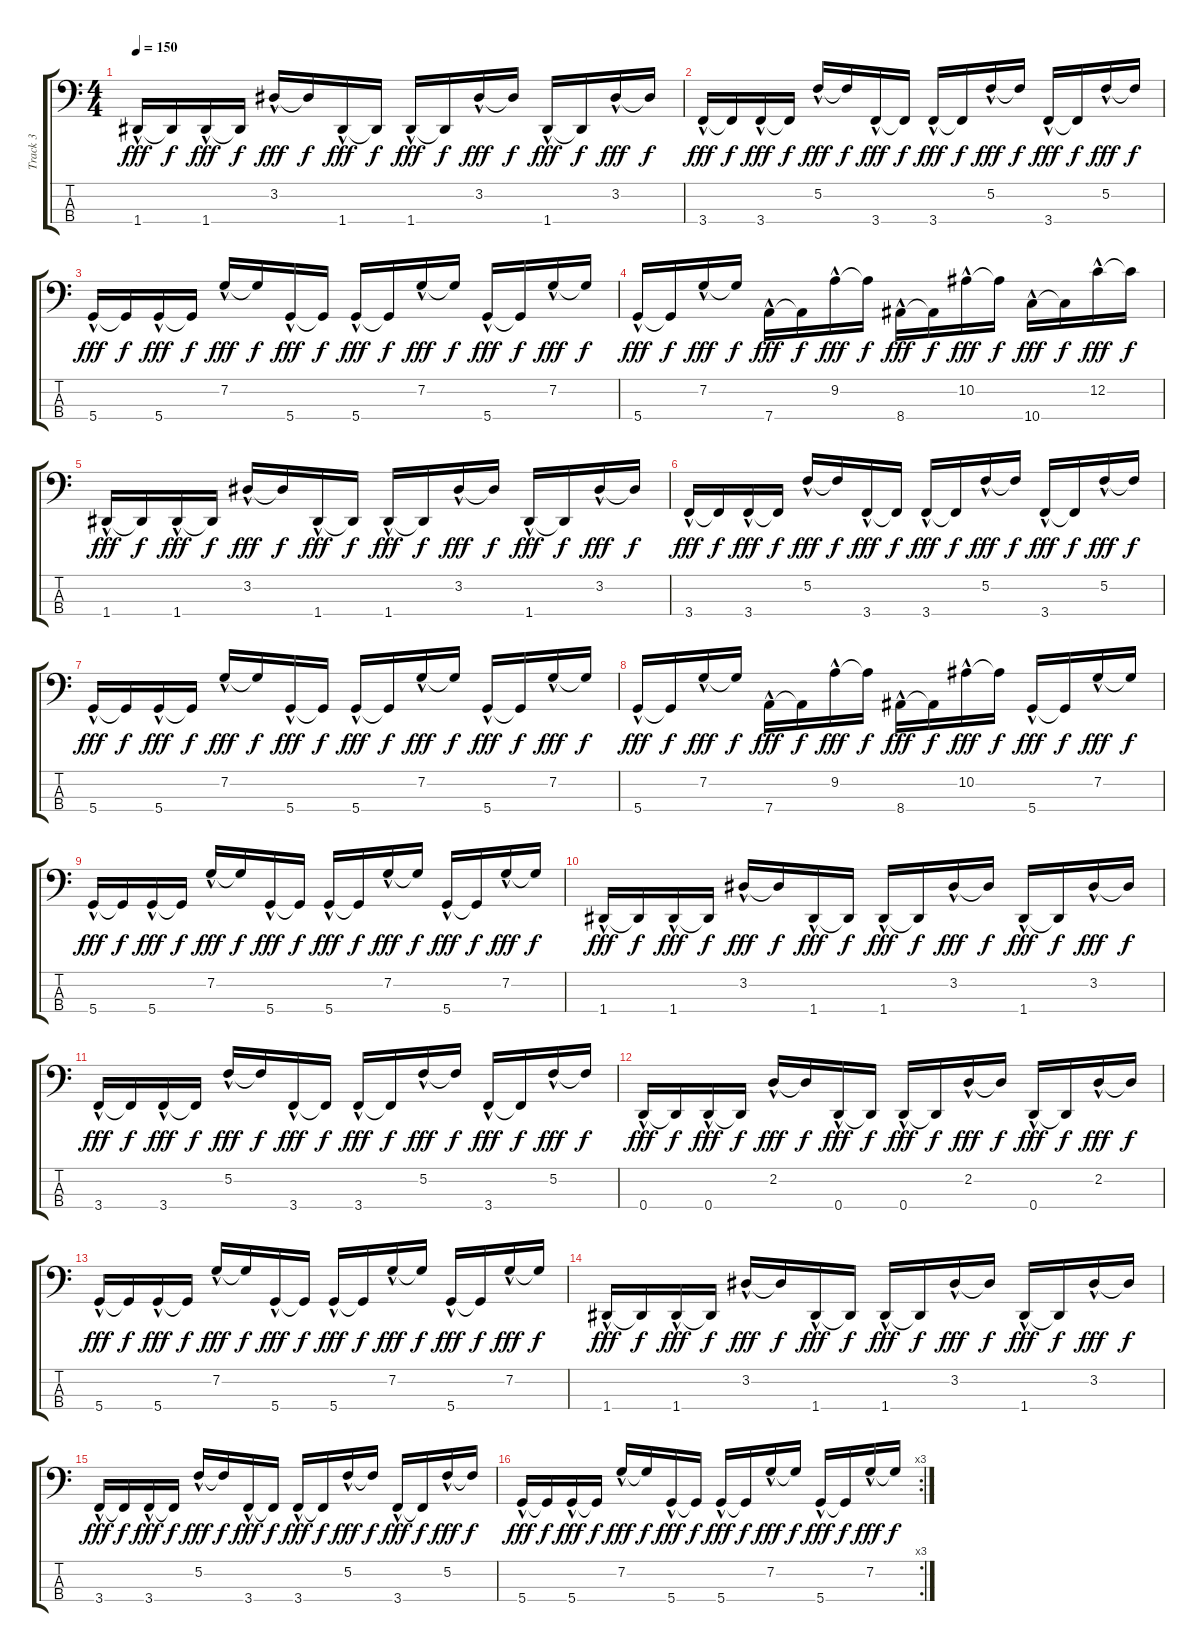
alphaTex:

\track ("Track 3" "Track 3") {instrument slapbass2 bank 2}
\staff {score tabs}
\tuning (F2 C2 G1 D1) {hide}
\ts (4 4)
\tempo 150
\clef f4
\ks c
1.4{hac}.16{dy fff} 1.4{t}.16{dy f} 1.4{hac}.16{dy fff} 1.4{t}.16{dy f} 3.2{hac}.16{dy fff} 3.2{t}.16{dy f} 1.4{hac}.16{dy fff} 1.4{t}.16{dy f} 1.4{hac}.16{dy fff} 1.4{t}.16{dy f} 3.2{hac}.16{dy fff} 3.2{t}.16{dy f} 1.4{hac}.16{dy fff} 1.4{t}.16{dy f} 3.2{hac}.16{dy fff} 3.2{t}.16{dy f} |
3.4{hac}.16{dy fff} 3.4{t}.16{dy f} 3.4{hac}.16{dy fff} 3.4{t}.16{dy f} 5.2{hac}.16{dy fff} 5.2{t}.16{dy f} 3.4{hac}.16{dy fff} 3.4{t}.16{dy f} 3.4{hac}.16{dy fff} 3.4{t}.16{dy f} 5.2{hac}.16{dy fff} 5.2{t}.16{dy f} 3.4{hac}.16{dy fff} 3.4{t}.16{dy f} 5.2{hac}.16{dy fff} 5.2{t}.16{dy f} |
5.4{hac}.16{dy fff} 5.4{t}.16{dy f} 5.4{hac}.16{dy fff} 5.4{t}.16{dy f} 7.2{hac}.16{dy fff} 7.2{t}.16{dy f} 5.4{hac}.16{dy fff} 5.4{t}.16{dy f} 5.4{hac}.16{dy fff} 5.4{t}.16{dy f} 7.2{hac}.16{dy fff} 7.2{t}.16{dy f} 5.4{hac}.16{dy fff} 5.4{t}.16{dy f} 7.2{hac}.16{dy fff} 7.2{t}.16{dy f} |
5.4{hac}.16{dy fff} 5.4{t}.16{dy f} 7.2{hac}.16{dy fff} 7.2{t}.16{dy f} 7.4{hac}.16{dy fff} 7.4{t}.16{dy f} 9.2{hac}.16{dy fff} 9.2{t}.16{dy f} 8.4{hac}.16{dy fff} 8.4{t}.16{dy f} 10.2{hac}.16{dy fff} 10.2{t}.16{dy f} 10.4{hac}.16{dy fff} 10.4{t}.16{dy f} 12.2{hac}.16{dy fff} 12.2{t}.16{dy f} |
1.4{hac}.16{dy fff} 1.4{t}.16{dy f} 1.4{hac}.16{dy fff} 1.4{t}.16{dy f} 3.2{hac}.16{dy fff} 3.2{t}.16{dy f} 1.4{hac}.16{dy fff} 1.4{t}.16{dy f} 1.4{hac}.16{dy fff} 1.4{t}.16{dy f} 3.2{hac}.16{dy fff} 3.2{t}.16{dy f} 1.4{hac}.16{dy fff} 1.4{t}.16{dy f} 3.2{hac}.16{dy fff} 3.2{t}.16{dy f} |
3.4{hac}.16{dy fff} 3.4{t}.16{dy f} 3.4{hac}.16{dy fff} 3.4{t}.16{dy f} 5.2{hac}.16{dy fff} 5.2{t}.16{dy f} 3.4{hac}.16{dy fff} 3.4{t}.16{dy f} 3.4{hac}.16{dy fff} 3.4{t}.16{dy f} 5.2{hac}.16{dy fff} 5.2{t}.16{dy f} 3.4{hac}.16{dy fff} 3.4{t}.16{dy f} 5.2{hac}.16{dy fff} 5.2{t}.16{dy f} |
5.4{hac}.16{dy fff} 5.4{t}.16{dy f} 5.4{hac}.16{dy fff} 5.4{t}.16{dy f} 7.2{hac}.16{dy fff} 7.2{t}.16{dy f} 5.4{hac}.16{dy fff} 5.4{t}.16{dy f} 5.4{hac}.16{dy fff} 5.4{t}.16{dy f} 7.2{hac}.16{dy fff} 7.2{t}.16{dy f} 5.4{hac}.16{dy fff} 5.4{t}.16{dy f} 7.2{hac}.16{dy fff} 7.2{t}.16{dy f} |
5.4{hac}.16{dy fff} 5.4{t}.16{dy f} 7.2{hac}.16{dy fff} 7.2{t}.16{dy f} 7.4{hac}.16{dy fff} 7.4{t}.16{dy f} 9.2{hac}.16{dy fff} 9.2{t}.16{dy f} 8.4{hac}.16{dy fff} 8.4{t}.16{dy f} 10.2{hac}.16{dy fff} 10.2{t}.16{dy f} 5.4{hac}.16{dy fff} 5.4{t}.16{dy f} 7.2{hac}.16{dy fff} 7.2{t}.16{dy f} |
5.4{hac}.16{dy fff} 5.4{t}.16{dy f} 5.4{hac}.16{dy fff} 5.4{t}.16{dy f} 7.2{hac}.16{dy fff} 7.2{t}.16{dy f} 5.4{hac}.16{dy fff} 5.4{t}.16{dy f} 5.4{hac}.16{dy fff} 5.4{t}.16{dy f} 7.2{hac}.16{dy fff} 7.2{t}.16{dy f} 5.4{hac}.16{dy fff} 5.4{t}.16{dy f} 7.2{hac}.16{dy fff} 7.2{t}.16{dy f} |
1.4{hac}.16{dy fff} 1.4{t}.16{dy f} 1.4{hac}.16{dy fff} 1.4{t}.16{dy f} 3.2{hac}.16{dy fff} 3.2{t}.16{dy f} 1.4{hac}.16{dy fff} 1.4{t}.16{dy f} 1.4{hac}.16{dy fff} 1.4{t}.16{dy f} 3.2{hac}.16{dy fff} 3.2{t}.16{dy f} 1.4{hac}.16{dy fff} 1.4{t}.16{dy f} 3.2{hac}.16{dy fff} 3.2{t}.16{dy f} |
3.4{hac}.16{dy fff} 3.4{t}.16{dy f} 3.4{hac}.16{dy fff} 3.4{t}.16{dy f} 5.2{hac}.16{dy fff} 5.2{t}.16{dy f} 3.4{hac}.16{dy fff} 3.4{t}.16{dy f} 3.4{hac}.16{dy fff} 3.4{t}.16{dy f} 5.2{hac}.16{dy fff} 5.2{t}.16{dy f} 3.4{hac}.16{dy fff} 3.4{t}.16{dy f} 5.2{hac}.16{dy fff} 5.2{t}.16{dy f} |
0.4{hac}.16{dy fff} 0.4{t}.16{dy f} 0.4{hac}.16{dy fff} 0.4{t}.16{dy f} 2.2{hac}.16{dy fff} 2.2{t}.16{dy f} 0.4{hac}.16{dy fff} 0.4{t}.16{dy f} 0.4{hac}.16{dy fff} 0.4{t}.16{dy f} 2.2{hac}.16{dy fff} 2.2{t}.16{dy f} 0.4{hac}.16{dy fff} 0.4{t}.16{dy f} 2.2{hac}.16{dy fff} 2.2{t}.16{dy f} |
5.4{hac}.16{dy fff} 5.4{t}.16{dy f} 5.4{hac}.16{dy fff} 5.4{t}.16{dy f} 7.2{hac}.16{dy fff} 7.2{t}.16{dy f} 5.4{hac}.16{dy fff} 5.4{t}.16{dy f} 5.4{hac}.16{dy fff} 5.4{t}.16{dy f} 7.2{hac}.16{dy fff} 7.2{t}.16{dy f} 5.4{hac}.16{dy fff} 5.4{t}.16{dy f} 7.2{hac}.16{dy fff} 7.2{t}.16{dy f} |
1.4{hac}.16{dy fff} 1.4{t}.16{dy f} 1.4{hac}.16{dy fff} 1.4{t}.16{dy f} 3.2{hac}.16{dy fff} 3.2{t}.16{dy f} 1.4{hac}.16{dy fff} 1.4{t}.16{dy f} 1.4{hac}.16{dy fff} 1.4{t}.16{dy f} 3.2{hac}.16{dy fff} 3.2{t}.16{dy f} 1.4{hac}.16{dy fff} 1.4{t}.16{dy f} 3.2{hac}.16{dy fff} 3.2{t}.16{dy f} |
3.4{hac}.16{dy fff} 3.4{t}.16{dy f} 3.4{hac}.16{dy fff} 3.4{t}.16{dy f} 5.2{hac}.16{dy fff} 5.2{t}.16{dy f} 3.4{hac}.16{dy fff} 3.4{t}.16{dy f} 3.4{hac}.16{dy fff} 3.4{t}.16{dy f} 5.2{hac}.16{dy fff} 5.2{t}.16{dy f} 3.4{hac}.16{dy fff} 3.4{t}.16{dy f} 5.2{hac}.16{dy fff} 5.2{t}.16{dy f} |
\rc 3
5.4{hac}.16{dy fff} 5.4{t}.16{dy f} 5.4{hac}.16{dy fff} 5.4{t}.16{dy f} 7.2{hac}.16{dy fff} 7.2{t}.16{dy f} 5.4{hac}.16{dy fff} 5.4{t}.16{dy f} 5.4{hac}.16{dy fff} 5.4{t}.16{dy f} 7.2{hac}.16{dy fff} 7.2{t}.16{dy f} 5.4{hac}.16{dy fff} 5.4{t}.16{dy f} 7.2{hac}.16{dy fff} 7.2{t}.16{dy f}
